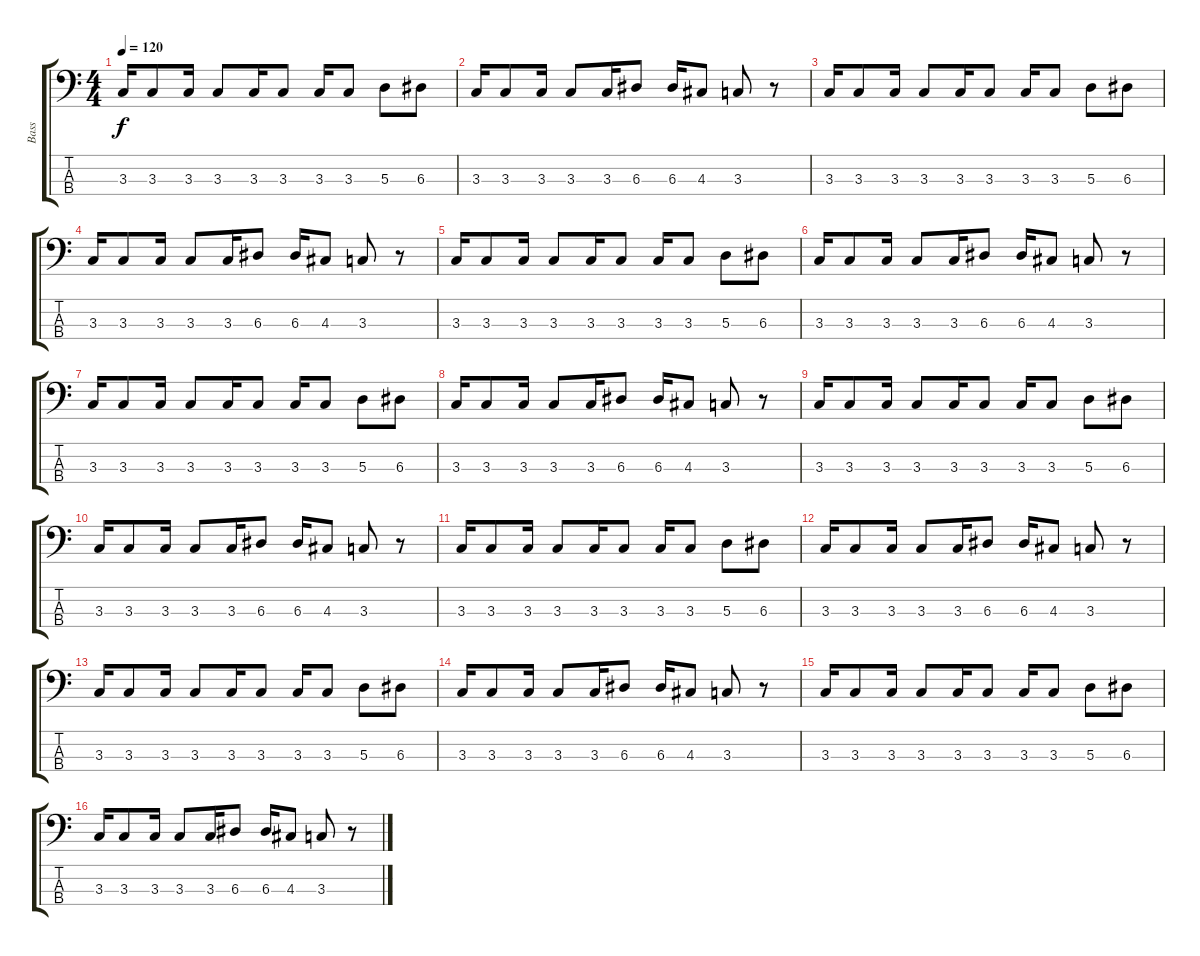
\track ("Bass" "Bass") {instrument synthbass1}
\staff {score tabs}
\tuning (G2 D2 A1 E1) {hide}
\ts (4 4)
\tempo 120
\clef f4
\ks c
3.3.16{dy f} 3.3.8 3.3.16 3.3.8 3.3.16 3.3.8 3.3.16 3.3.8 5.3.8 6.3.8 |
3.3.16 3.3.8 3.3.16 3.3.8 3.3.16 6.3.8 6.3.16 4.3.8 3.3.8 r.8 |
3.3.16 3.3.8 3.3.16 3.3.8 3.3.16 3.3.8 3.3.16 3.3.8 5.3.8 6.3.8 |
3.3.16 3.3.8 3.3.16 3.3.8 3.3.16 6.3.8 6.3.16 4.3.8 3.3.8 r.8 |
3.3.16 3.3.8 3.3.16 3.3.8 3.3.16 3.3.8 3.3.16 3.3.8 5.3.8 6.3.8 |
3.3.16 3.3.8 3.3.16 3.3.8 3.3.16 6.3.8 6.3.16 4.3.8 3.3.8 r.8 |
3.3.16 3.3.8 3.3.16 3.3.8 3.3.16 3.3.8 3.3.16 3.3.8 5.3.8 6.3.8 |
3.3.16 3.3.8 3.3.16 3.3.8 3.3.16 6.3.8 6.3.16 4.3.8 3.3.8 r.8 |
3.3.16 3.3.8 3.3.16 3.3.8 3.3.16 3.3.8 3.3.16 3.3.8 5.3.8 6.3.8 |
3.3.16 3.3.8 3.3.16 3.3.8 3.3.16 6.3.8 6.3.16 4.3.8 3.3.8 r.8 |
3.3.16 3.3.8 3.3.16 3.3.8 3.3.16 3.3.8 3.3.16 3.3.8 5.3.8 6.3.8 |
3.3.16 3.3.8 3.3.16 3.3.8 3.3.16 6.3.8 6.3.16 4.3.8 3.3.8 r.8 |
3.3.16 3.3.8 3.3.16 3.3.8 3.3.16 3.3.8 3.3.16 3.3.8 5.3.8 6.3.8 |
3.3.16 3.3.8 3.3.16 3.3.8 3.3.16 6.3.8 6.3.16 4.3.8 3.3.8 r.8 |
3.3.16 3.3.8 3.3.16 3.3.8 3.3.16 3.3.8 3.3.16 3.3.8 5.3.8 6.3.8 |
3.3.16 3.3.8 3.3.16 3.3.8 3.3.16 6.3.8 6.3.16 4.3.8 3.3.8 r.8
